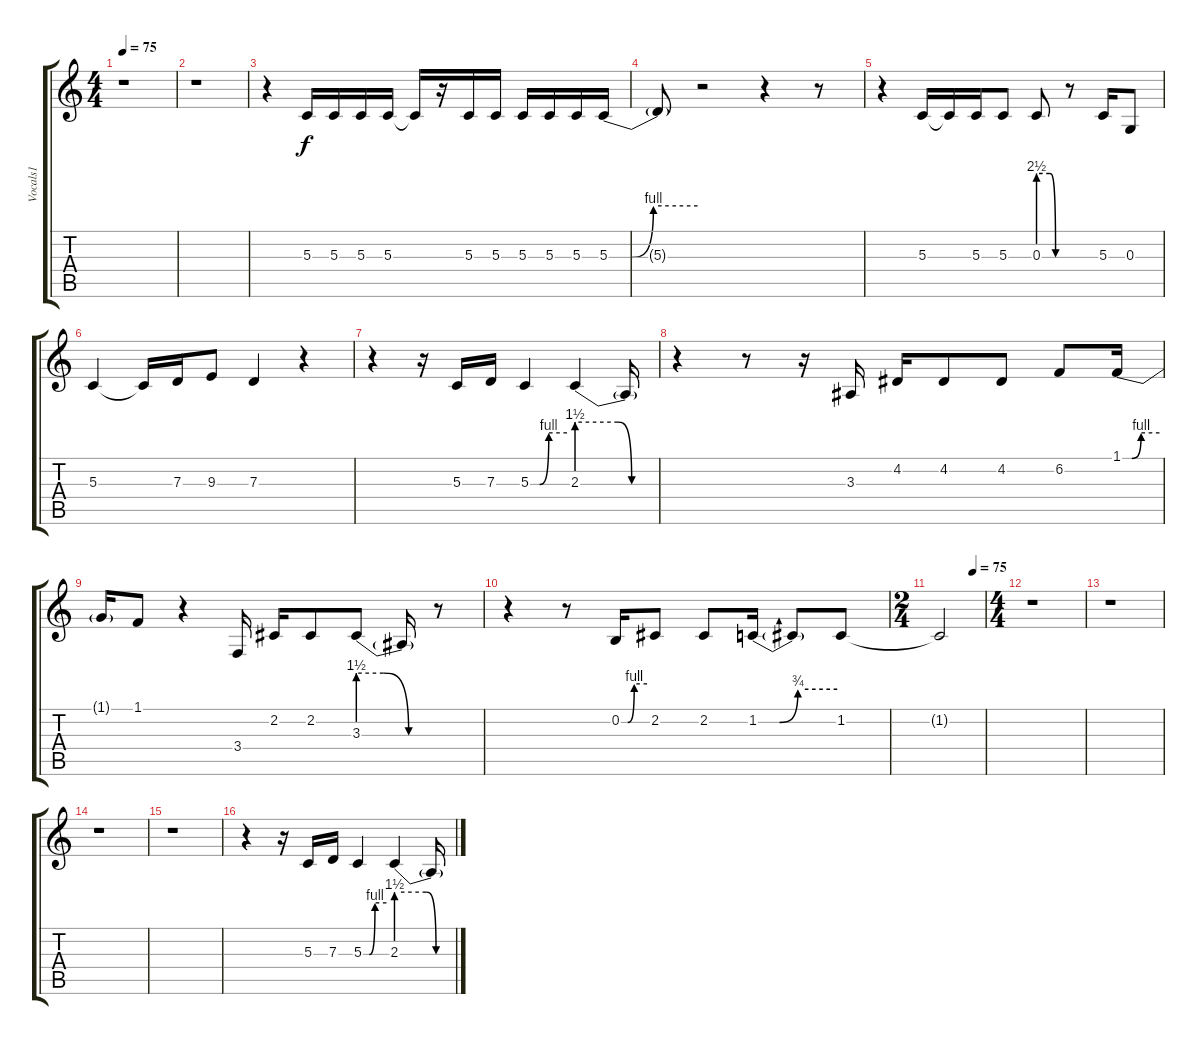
\track ("Vocals1" "Vocals1") {instrument lead1square}
\staff {score tabs}
\tuning (E4 B3 G3 D3 A2 E2) {hide}
\ts (4 4)
\tempo 75
\tempo 73
\tempo 75
\clef g2
\ks c
r.1{dy f instrument lead1square} |
r.1 |
r.4 5.3.16 5.3.16 5.3.16 5.3.16 5.3{t}.16 r.16 5.3.16 5.3.16 5.3.16 5.3.16 5.3.16 5.3{be (custom 0 0 15 0 30 4 60 4)}.16 |
5.3{t}.8 r.2 r.4 r.8 |
r.4 5.3.16 5.3{t}.16 5.3.16 5.3.8 0.3{be (custom 0 10 30 10 45 0 60 0)}.8 r.8 5.3.16 0.3.8 |
5.3.4 5.3{t}.16 7.3.16 9.3.8 7.3.4 r.4 |
r.4 r.16 5.3.16 7.3.16 5.3{be (custom 0 0 15 0 30 4 60 4)}.4 2.3{be (custom 0 6 30 6 40 0 60 0)}.4 2.3{t}.16 |
r.4 r.8 r.16 3.3.16 4.2.16 4.2.8 4.2.8 6.2.8 1.1{be (custom 0 0 15 0 30 4 60 4)}.16 |
1.1{t}.16 1.1.8 r.4 3.4.16 2.2.16 2.2.8 3.3{be (custom 0 6 20 6 40 0 60 0)}.8 3.3{t}.16 r.8 |
r.4 r.8 0.2{be (custom 0 0 15 0 30 4 60 4)}.16 2.2.8 2.2.8 1.2{be (custom 0 0 16 0 30 3 60 3)}.16 1.2{t}.8 1.2.8 |
\ts (2 4)
\tempo (75 0.75)
1.2{t}.2 |
\ts (4 4)
r.1 |
r.1 |
r.1 |
r.1 |
r.4 r.16 5.3.16 7.3.16 5.3{be (custom 0 0 15 0 30 4 60 4)}.4 2.3{be (custom 0 6 30 6 40 0 60 0)}.4 2.3{t}.16
